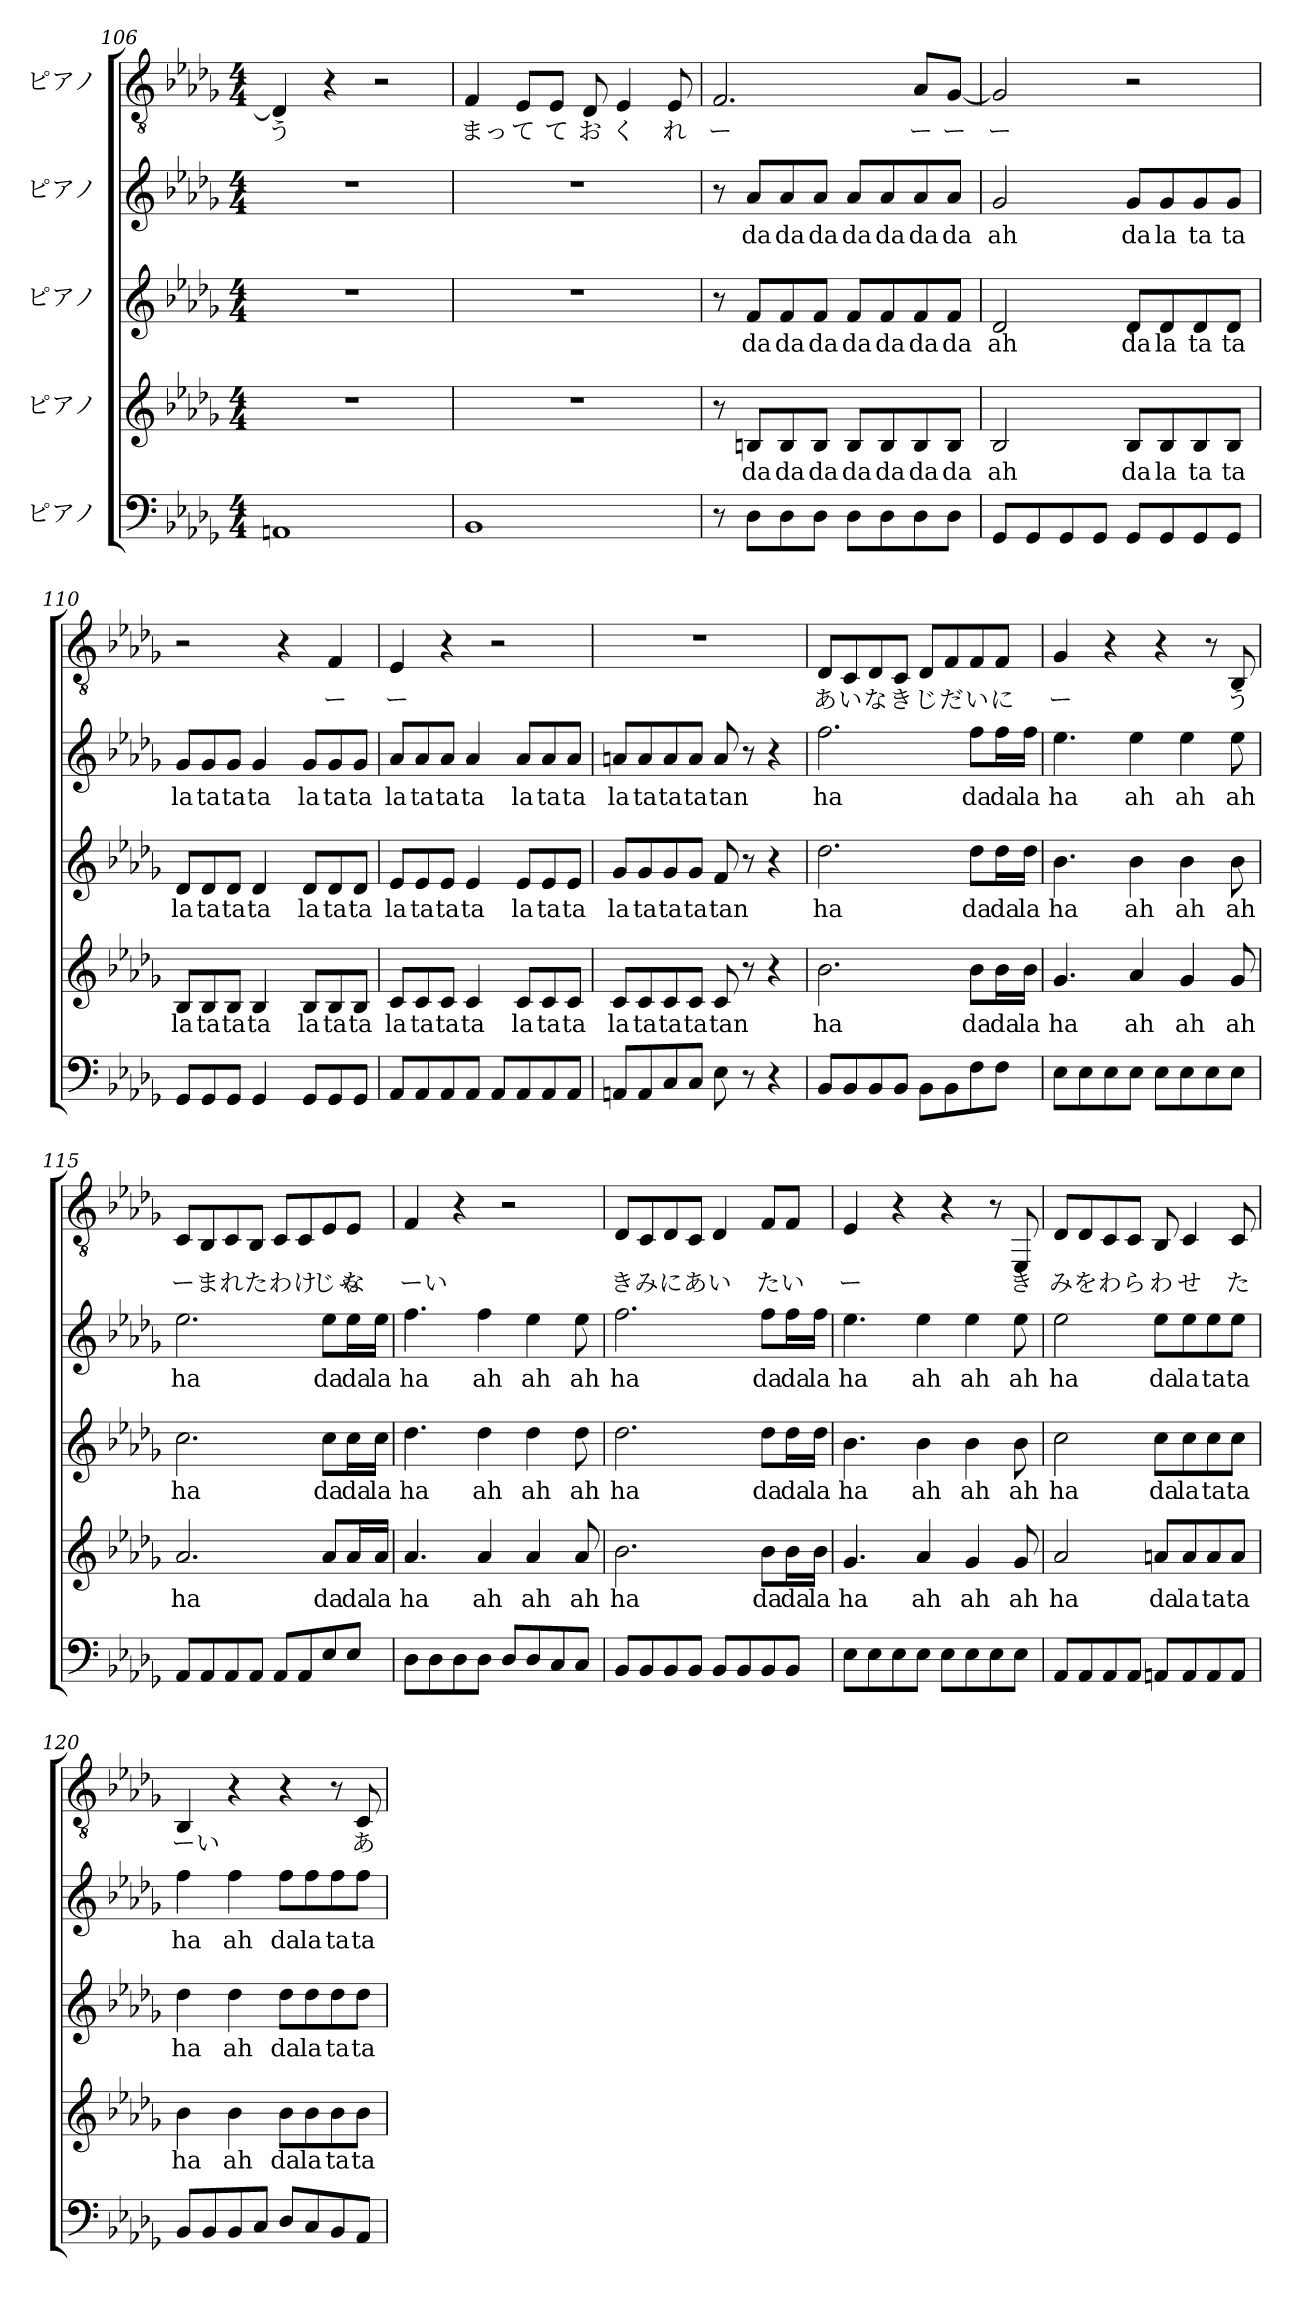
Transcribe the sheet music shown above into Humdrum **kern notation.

**kern	**kern	**text	**kern	**text	**kern	**text	**kern	**text
*part5	*part4	*part4	*part3	*part3	*part2	*part2	*part1	*part1
*staff5	*staff4	*staff4	*staff3	*staff3	*staff2	*staff2	*staff1	*staff1
*I"ピアノ	*I"ピアノ	*	*I"ピアノ	*	*I"ピアノ	*	*I"ピアノ	*
*clefF4	*clefG2	*	*clefG2	*	*clefG2	*	*clefGv2	*
*k[b-e-a-d-g-]	*k[b-e-a-d-g-]	*	*k[b-e-a-d-g-]	*	*k[b-e-a-d-g-]	*	*k[b-e-a-d-g-]	*
*M4/4	*M4/4	*	*M4/4	*	*M4/4	*	*M4/4	*
=106	=106	=106	=106	=106	=106	=106	=106	=106
1AAn	1r	.	1r	.	1r	.	4D-]	う
.	.	.	.	.	.	.	4r	.
.	.	.	.	.	.	.	2r	.
=107	=107	=107	=107	=107	=107	=107	=107	=107
1BB-	1r	.	1r	.	1r	.	4F	まっ
.	.	.	.	.	.	.	8E-L	て
.	.	.	.	.	.	.	8E-J	て
.	.	.	.	.	.	.	8D-	お
.	.	.	.	.	.	.	4E-	く
.	.	.	.	.	.	.	8E-	れ
=108	=108	=108	=108	=108	=108	=108	=108	=108
8r	8r	.	8r	.	8r	.	2.F	ー
8D-L	8BnL	da	8fL	da	8a-L	da	.	.
8D-	8B	da	8f	da	8a-	da	.	.
8D-J	8BJ	da	8fJ	da	8a-J	da	.	.
8D-L	8BL	da	8fL	da	8a-L	da	.	.
8D-	8B	da	8f	da	8a-	da	.	.
8D-	8B	da	8f	da	8a-	da	8A-L	ー
8D-J	8BJ	da	8fJ	da	8a-J	da	[8G-J	ー
=109	=109	=109	=109	=109	=109	=109	=109	=109
8GG-L	2B-	ah	2d-	ah	2g-	ah	2G-]	ー
8GG-	.	.	.	.	.	.	.	.
8GG-	.	.	.	.	.	.	.	.
8GG-J	.	.	.	.	.	.	.	.
8GG-L	8B-L	da	8d-L	da	8g-L	da	2r	.
8GG-	8B-	la	8d-	la	8g-	la	.	.
8GG-	8B-	ta	8d-	ta	8g-	ta	.	.
8GG-J	8B-J	ta	8d-J	ta	8g-J	ta	.	.
=110	=110	=110	=110	=110	=110	=110	=110	=110
8GG-L	8B-L	la	8d-L	la	8g-L	la	2r	.
8GG-	8B-	ta	8d-	ta	8g-	ta	.	.
8GG-J	8B-J	ta	8d-J	ta	8g-J	ta	.	.
4GG-	4B-	ta	4d-	ta	4g-	ta	.	.
.	.	.	.	.	.	.	4r	.
8GG-L	8B-L	la	8d-L	la	8g-L	la	.	.
8GG-	8B-	ta	8d-	ta	8g-	ta	4F	ー
8GG-J	8B-J	ta	8d-J	ta	8g-J	ta	.	.
=111	=111	=111	=111	=111	=111	=111	=111	=111
8AA-L	8cL	la	8e-L	la	8a-L	la	4E-	ー
8AA-	8c	ta	8e-	ta	8a-	ta	.	.
8AA-	8cJ	ta	8e-J	ta	8a-J	ta	4r	.
8AA-J	4c	ta	4e-	ta	4a-	ta	.	.
8AA-L	.	.	.	.	.	.	2r	.
8AA-	8cL	la	8e-L	la	8a-L	la	.	.
8AA-	8c	ta	8e-	ta	8a-	ta	.	.
8AA-J	8cJ	ta	8e-J	ta	8a-J	ta	.	.
=112	=112	=112	=112	=112	=112	=112	=112	=112
8AAnL	8cL	la	8g-L	la	8anL	la	1r	.
8AA	8c	ta	8g-	ta	8a	ta	.	.
8C	8c	ta	8g-	ta	8a	ta	.	.
8CJ	8cJ	ta	8g-J	ta	8aJ	ta	.	.
8E-	8c	tan	8f	tan	8a	tan	.	.
8r	8r	.	8r	.	8r	.	.	.
4r	4r	.	4r	.	4r	.	.	.
=113	=113	=113	=113	=113	=113	=113	=113	=113
8BB-L	2.b-	ha	2.dd-	ha	2.ff	ha	8D-L	あ
8BB-	.	.	.	.	.	.	8C	い
8BB-	.	.	.	.	.	.	8D-	な
8BB-J	.	.	.	.	.	.	8CJ	き
8BB-L	.	.	.	.	.	.	8D-L	じ
8BB-	.	.	.	.	.	.	8F	だ
8F	8b-L	da	8dd-L	da	8ffL	da	8F	い
8FJ	16b-L	da	16dd-L	da	16ffL	da	8FJ	に
.	16b-JJ	la	16dd-JJ	la	16ffJJ	la	.	.
=114	=114	=114	=114	=114	=114	=114	=114	=114
8E-L	4.g-	ha	4.b-	ha	4.ee-	ha	4G-	ー
8E-	.	.	.	.	.	.	.	.
8E-	.	.	.	.	.	.	4r	.
8E-J	4a-	ah	4b-	ah	4ee-	ah	.	.
8E-L	.	.	.	.	.	.	4r	.
8E-	4g-	ah	4b-	ah	4ee-	ah	.	.
8E-	.	.	.	.	.	.	8r	.
8E-J	8g-	ah	8b-	ah	8ee-	ah	8BB-	う
=115	=115	=115	=115	=115	=115	=115	=115	=115
8AA-L	2.a-	ha	2.cc	ha	2.ee-	ha	8CL	ー
8AA-	.	.	.	.	.	.	8BB-	ま
8AA-	.	.	.	.	.	.	8C	れ
8AA-J	.	.	.	.	.	.	8BB-J	た
8AA-L	.	.	.	.	.	.	8CL	わ
8AA-	.	.	.	.	.	.	8C	け
8E-	8a-L	da	8ccL	da	8ee-L	da	8E-	じゃ
8E-J	16a-L	da	16ccL	da	16ee-L	da	8E-J	な
.	16a-JJ	la	16ccJJ	la	16ee-JJ	la	.	.
=116	=116	=116	=116	=116	=116	=116	=116	=116
8D-L	4.a-	ha	4.dd-	ha	4.ff	ha	4F	ーい
8D-	.	.	.	.	.	.	.	.
8D-	.	.	.	.	.	.	4r	.
8D-J	4a-	ah	4dd-	ah	4ff	ah	.	.
8D-L	.	.	.	.	.	.	2r	.
8D-	4a-	ah	4dd-	ah	4ee-	ah	.	.
8C	.	.	.	.	.	.	.	.
8CJ	8a-	ah	8dd-	ah	8ee-	ah	.	.
=117	=117	=117	=117	=117	=117	=117	=117	=117
8BB-L	2.b-	ha	2.dd-	ha	2.ff	ha	8D-L	き
8BB-	.	.	.	.	.	.	8C	み
8BB-	.	.	.	.	.	.	8D-	に
8BB-J	.	.	.	.	.	.	8CJ	あ
8BB-L	.	.	.	.	.	.	4D-	い
8BB-	.	.	.	.	.	.	.	.
8BB-	8b-L	da	8dd-L	da	8ffL	da	8FL	た
8BB-J	16b-L	da	16dd-L	da	16ffL	da	8FJ	い
.	16b-JJ	la	16dd-JJ	la	16ffJJ	la	.	.
=118	=118	=118	=118	=118	=118	=118	=118	=118
8E-L	4.g-	ha	4.b-	ha	4.ee-	ha	4E-	ー
8E-	.	.	.	.	.	.	.	.
8E-	.	.	.	.	.	.	4r	.
8E-J	4a-	ah	4b-	ah	4ee-	ah	.	.
8E-L	.	.	.	.	.	.	4r	.
8E-	4g-	ah	4b-	ah	4ee-	ah	.	.
8E-	.	.	.	.	.	.	8r	.
8E-J	8g-	ah	8b-	ah	8ee-	ah	8EE-	き
=119	=119	=119	=119	=119	=119	=119	=119	=119
8AA-L	2a-	ha	2cc	ha	2ee-	ha	8D-L	み
8AA-	.	.	.	.	.	.	8D-	を
8AA-	.	.	.	.	.	.	8C	わ
8AA-J	.	.	.	.	.	.	8CJ	ら
8AAnL	8anL	da	8ccL	da	8ee-L	da	8BB-	わ
8AA	8a	la	8cc	la	8ee-	la	4C	せ
8AA	8a	ta	8cc	ta	8ee-	ta	.	.
8AAJ	8aJ	ta	8ccJ	ta	8ee-J	ta	8C	た
=120	=120	=120	=120	=120	=120	=120	=120	=120
8BB-L	4b-	ha	4dd-	ha	4ff	ha	4BB-	ーい
8BB-	.	.	.	.	.	.	.	.
8BB-	4b-	ah	4dd-	ah	4ff	ah	4r	.
8CJ	.	.	.	.	.	.	.	.
8D-L	8b-L	da	8dd-L	da	8ffL	da	4r	.
8C	8b-	la	8dd-	la	8ff	la	.	.
8BB-	8b-	ta	8dd-	ta	8ff	ta	8r	.
8AA-J	8b-J	ta	8dd-J	ta	8ffJ	ta	8C	あ
=	=	=	=	=	=	=	=	=
*-	*-	*-	*-	*-	*-	*-	*-	*-
